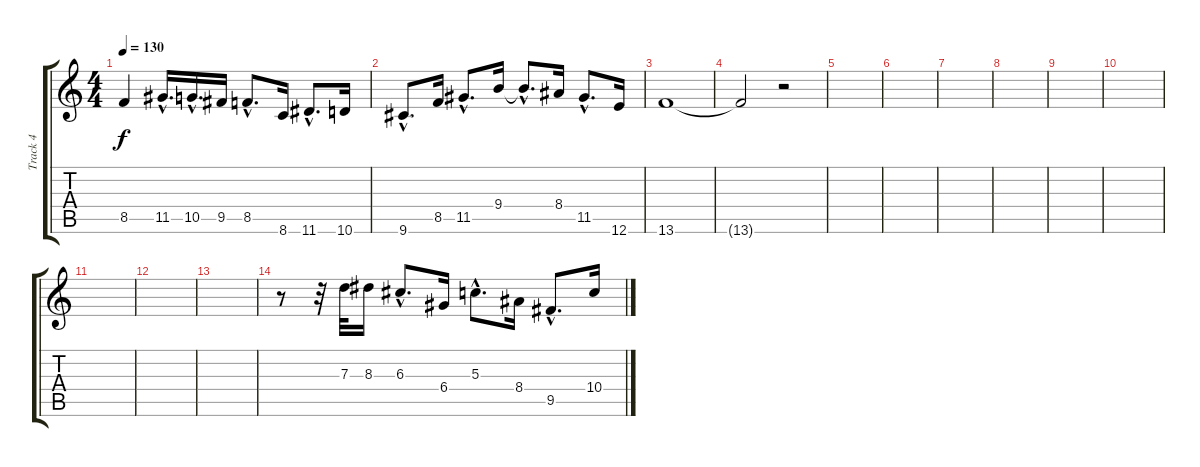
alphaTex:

\track ("Track 4" "Track 4") {instrument electricguitarjazz}
\staff {score tabs}
\tuning (E4 B3 G3 D3 A2 E2) {hide}
\ts (4 4)
\tempo 130
\clef g2
\ks c
8.5.4{dy f} 11.5{hac}.16{d} 10.5{hac}.16{d} 9.5.16 8.5{hac}.8{d} 8.6.16 11.6{hac}.8{d} 10.6.16 |
9.6{hac}.8{d} 8.5.16 11.5{hac}.8{d} 9.4.16 9.4{hac t}.8{d} 8.4.16 11.5{hac}.8{d} 12.6.16 |
13.6.1 |
13.6{t}.2 r.2 |
|
|
|
|
|
|
|
|
|
r.8 r.32 7.3.32 8.3.16 6.3{hac}.8{d} 6.4.16 5.3{hac}.8{d} 8.4.16 9.5{hac}.8{d} 10.4.16
